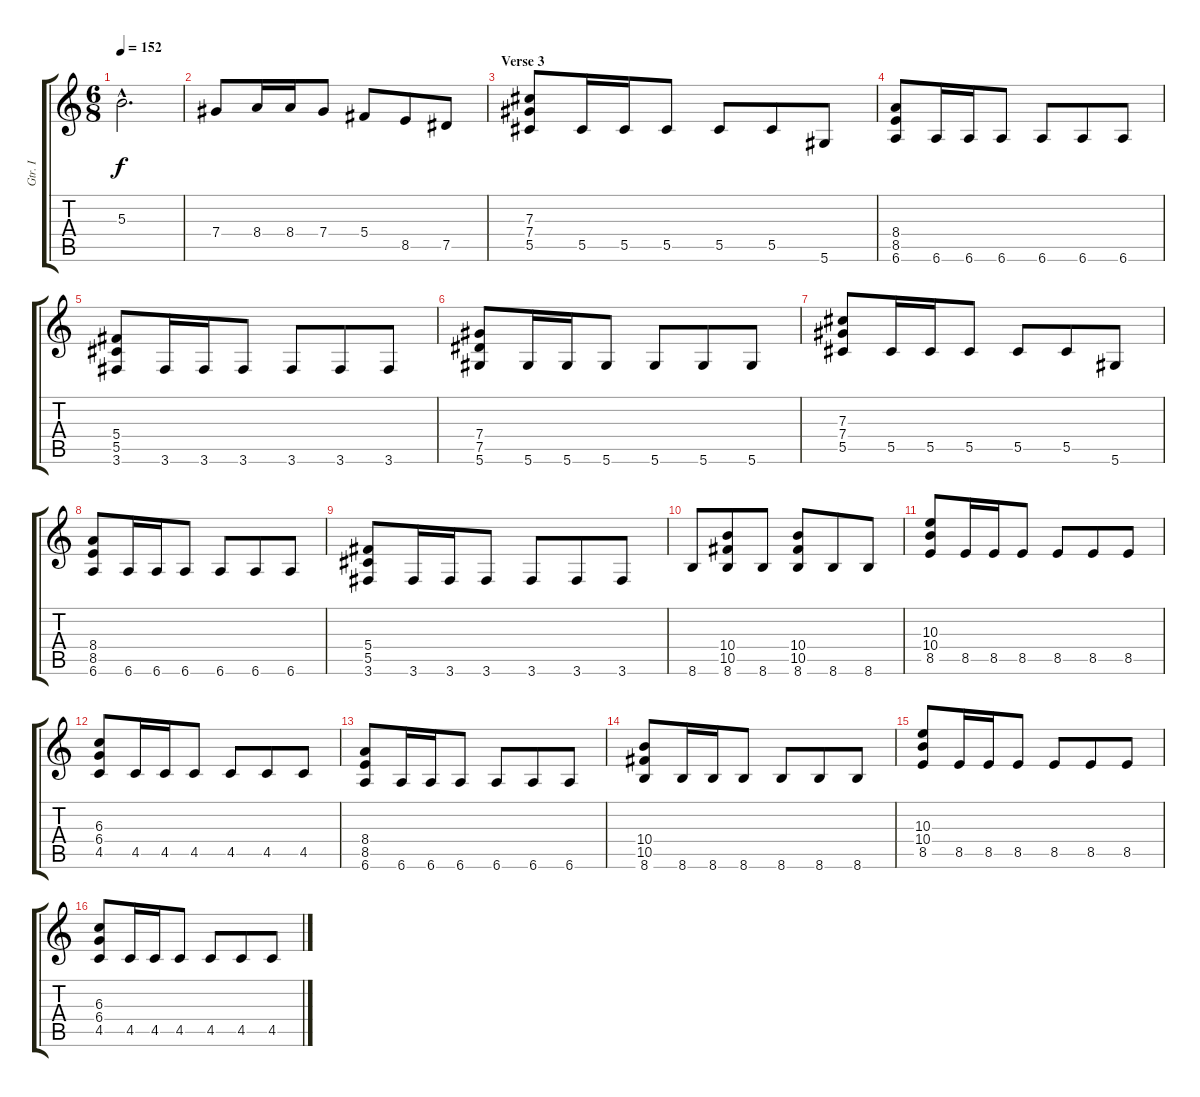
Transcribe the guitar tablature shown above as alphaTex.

\track ("Gtr. I" "Gtr. I") {instrument distortionguitar}
\staff {score tabs}
\tuning (Eb4 Bb3 Gb3 Db3 Ab2 Eb2) {hide}
\ts (6 8)
\tempo 152
\clef g2
\ks c
5.3{hac t}.2{d dy f} |
7.4.8 8.4.16 8.4.16 7.4.8 5.4.8 8.5.8 7.5.8 |
\section ("" "Verse 3")
(7.3 7.4 5.5).8 5.5.16 5.5.16 5.5.8 5.5.8 5.5.8 5.6.8 |
(8.4 8.5 6.6).8 6.6.16 6.6.16 6.6.8 6.6.8 6.6.8 6.6.8 |
(5.4 5.5 3.6).8 3.6.16 3.6.16 3.6.8 3.6.8 3.6.8 3.6.8 |
(7.4 7.5 5.6).8 5.6.16 5.6.16 5.6.8 5.6.8 5.6.8 5.6.8 |
(7.3 7.4 5.5).8 5.5.16 5.5.16 5.5.8 5.5.8 5.5.8 5.6.8 |
(8.4 8.5 6.6).8 6.6.16 6.6.16 6.6.8 6.6.8 6.6.8 6.6.8 |
(5.4 5.5 3.6).8 3.6.16 3.6.16 3.6.8 3.6.8 3.6.8 3.6.8 |
8.6.8 (10.4 10.5 8.6).8 8.6.8 (10.4 10.5 8.6).8 8.6.8 8.6.8 |
(10.3 10.4 8.5).8 8.5.16 8.5.16 8.5.8 8.5.8 8.5.8 8.5.8 |
(6.3 6.4 4.5).8 4.5.16 4.5.16 4.5.8 4.5.8 4.5.8 4.5.8 |
(8.4 8.5 6.6).8 6.6.16 6.6.16 6.6.8 6.6.8 6.6.8 6.6.8 |
(10.4 10.5 8.6).8 8.6.16 8.6.16 8.6.8 8.6.8 8.6.8 8.6.8 |
(10.3 10.4 8.5).8 8.5.16 8.5.16 8.5.8 8.5.8 8.5.8 8.5.8 |
(6.3 6.4 4.5).8 4.5.16 4.5.16 4.5.8 4.5.8 4.5.8 4.5.8
